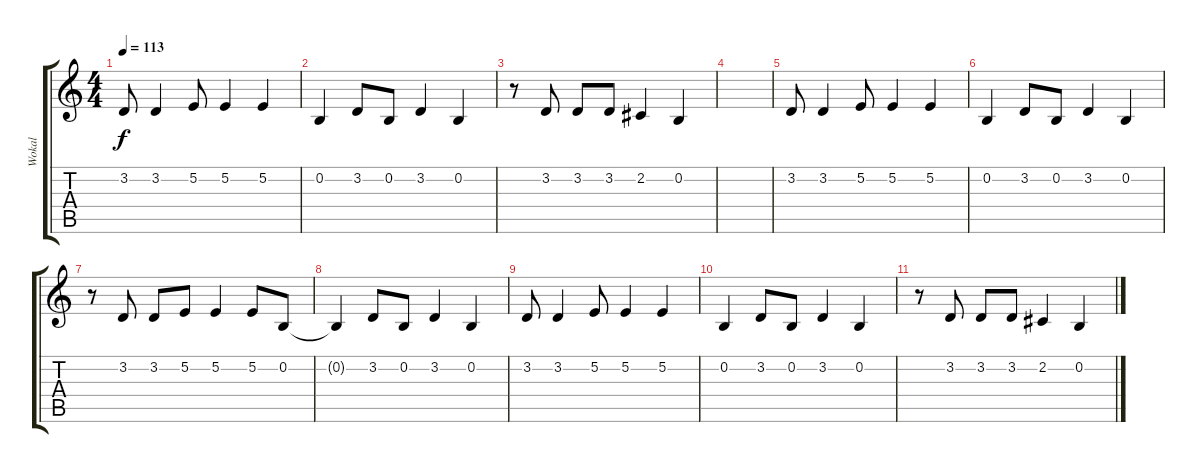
\track ("Wokal" "Wokal") {instrument synthvoice}
\staff {score tabs}
\tuning (E4 B3 G3 D3 A2 E2) {hide}
\ts (4 4)
\tempo 113
\clef g2
\ks c
3.2.8{dy f} 3.2.4 5.2.8 5.2.4 5.2.4 |
0.2.4 3.2.8 0.2.8 3.2.4 0.2.4 |
r.8 3.2.8 3.2.8 3.2.8 2.2.4 0.2.4 |
|
3.2.8 3.2.4 5.2.8 5.2.4 5.2.4 |
0.2.4 3.2.8 0.2.8 3.2.4 0.2.4 |
r.8 3.2.8 3.2.8 5.2.8 5.2.4 5.2.8 0.2.8 |
0.2{t}.4 3.2.8 0.2.8 3.2.4 0.2.4 |
3.2.8 3.2.4 5.2.8 5.2.4 5.2.4 |
0.2.4 3.2.8 0.2.8 3.2.4 0.2.4 |
r.8 3.2.8 3.2.8 3.2.8 2.2.4 0.2.4
